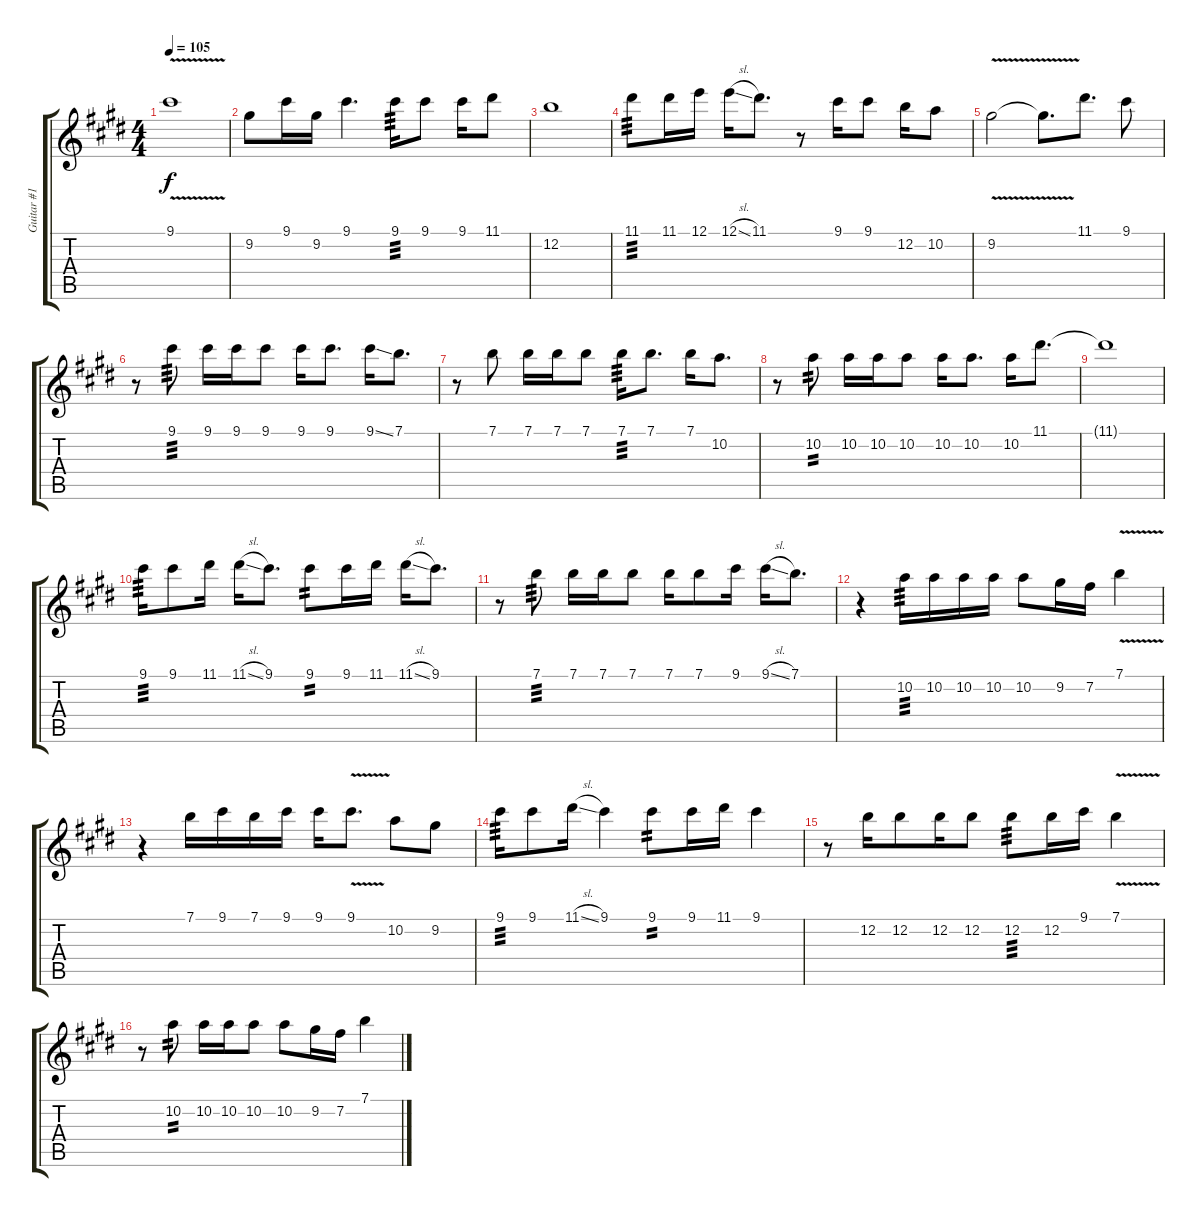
\track ("Guitar #1 > Melody" "Guitar #1 ") {instrument acousticguitarsteel}
\staff {score tabs}
\tuning (E4 B3 G3 D3 A2 E2) {hide}
\ts (4 4)
\tempo 105
\clef g2
\ks e
9.1{v}.1{dy f} |
9.2.8 9.1.16 9.2.16 9.1.4{d} 9.1.16{tp 3} 9.1.8 9.1.16 11.1.8 |
12.2.1 |
11.1.8{tp 3} 11.1.16 12.1.16 12.1{sl}.16 11.1.8{d} r.8 9.1.16 9.1.8 12.2.16 10.2.8 |
9.2{v}.2 9.2{t}.8{d} 11.1.8{d} 9.1.8 |
r.8 9.1.8{tp 3} 9.1.16 9.1.16 9.1.8 9.1.16 9.1.8{d} 9.1{ss}.16{beam merge} 7.1.8{d} |
r.8 7.1.8 7.1.16 7.1.16 7.1.8 7.1.16{tp 3} 7.1.8{d} 7.1.16{beam merge} 10.2.8{d} |
r.8 10.2.8{tp 2} 10.2.16 10.2.16 10.2.8 10.2.16 10.2.8{d} 10.2.16{beam merge} 11.1.8{d} |
11.1{t}.1 |
9.1.16{tp 3} 9.1.8 11.1.16 11.1{sl}.16 9.1.8{d} 9.1.8{tp 2} 9.1.16 11.1.16 11.1{sl}.16 9.1.8{d} |
r.8 7.1.8{tp 3} 7.1.16 7.1.16 7.1.8 7.1.16 7.1.8 9.1.16 9.1{sl}.16 7.1.8{d} |
r.4 10.2.16{tp 3} 10.2.16 10.2.16 10.2.16 10.2.8 9.2.16 7.2.16 7.1{v}.4 |
r.4 7.1.16 9.1.16 7.1.16 9.1.16 9.1.16 9.1{v}.8{d} 10.2.8 9.2.8 |
9.1.16{tp 3} 9.1.8 11.1{sl}.16 9.1.4 9.1.8{tp 2} 9.1.16 11.1.16 9.1.4 |
r.8 12.2.16 12.2.8{beam merge} 12.2.16 12.2.8 12.2.8{tp 3} 12.2.16 9.1.16 7.1{v}.4 |
r.8 10.2.8{tp 2} 10.2.16 10.2.16 10.2.8 10.2.8 9.2.16 7.2.16 7.1.4
